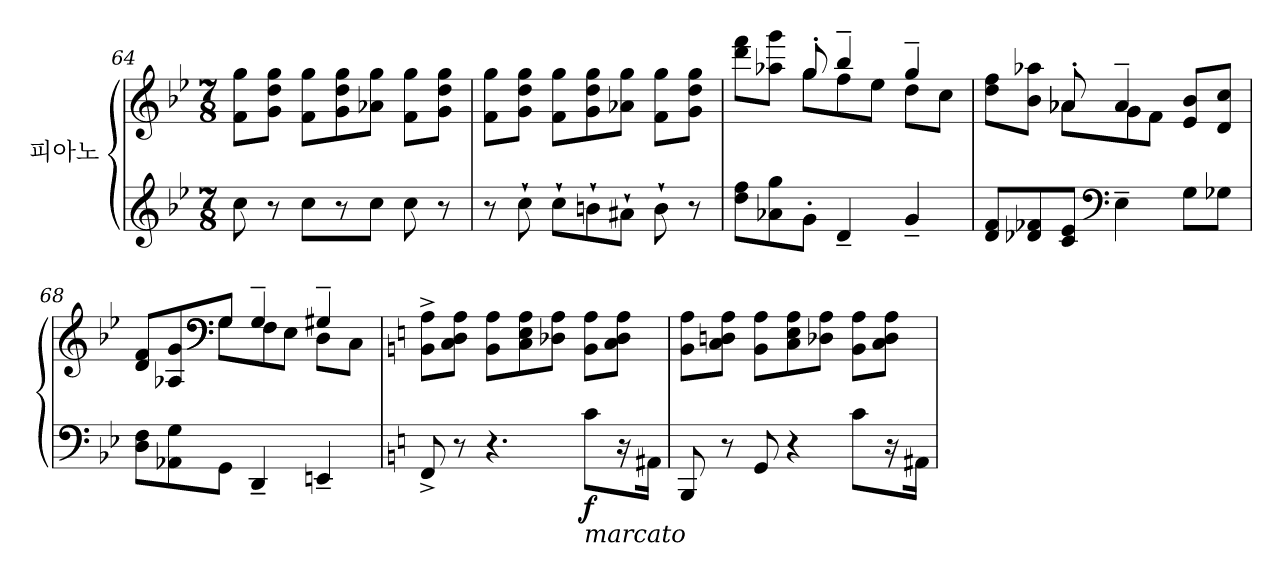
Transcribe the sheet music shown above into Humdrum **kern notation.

**kern	**kern	**dynam
*part1	*part1	*part1
*staff2	*staff1	*staff1/2
*I"피아노	*	*
*clefG2	*clefG2	*
*k[b-e-]	*k[b-e-]	*
*B-:	*B-:	*
*M7/8	*M7/8	*
=64	=64	=64
8cc\	8f\ 8gg\L	.
8r	8g\ 8dd\ 8gg\J	.
8cc\L	8f\ 8gg\L	.
8r	8g\ 8dd\ 8gg\	.
8cc\J	8a-X\ 8gg\J	.
8cc\	8f\ 8gg\L	.
8r	8g\ 8dd\ 8gg\J	.
=65	=65	=65
8r	8f\ 8gg\L	.
8cc`\	8g\ 8dd\ 8gg\J	.
8cc`\L	8f\ 8gg\L	.
8bn`\	8g\ 8dd\ 8gg\	.
8a#X`\J	8a-X\ 8gg\J	.
8b`\	8f\ 8gg\L	.
8r	8g\ 8dd\ 8gg\J	.
!!LO:LB:g=z
=66	=66	=66
*	*^	*
8dd\ 8ff\L	4ryy	8ddd\ 8fff\L	.
8a-X\ 8gg\	.	8aa-X\ 8ggg\J	.
8g'\J	8gg'/	8gg\L	.
4d~/	4bb-~/	8ff\	.
.	.	8ee-\J	.
4g~/	4gg~/	8dd\L	.
.	.	8cc\J	.
=67	=67	=67	=67
8d/ 8f/L	4ryy	8dd\ 8ff\L	.
8d-X/ 8f-X/	.	8b-\ 8aa-X\J	.
8c/ 8e-/J	8a-X'/	8a-\L	.
*clefF4	*	*	*
4E-~\	4a-~/	8g\	.
.	.	8f\J	.
8G\L	8e-/ 8b-/L	4ryy	.
8G-X\J	8d/ 8cc/J	.	.
=68	=68	=68	=68
8D\ 8F\L	8d/ 8f/L	4ryy	.
8AA-X\ 8G\	8A-X/ 8g/	.	.
*	*clefF4	*	*
8GG\J	8G/J	8G\L	.
4DD~/	4G~/	8F\	.
.	.	8E-\J	.
4EEn~/	4G#X~/	8D\L	.
.	.	8C\J	.
*	*v	*v	*
=69	=69	=69
*k[]	*k[]	*
*C:	*C:	*
8FF^/	8BB\^ 8A\^L	.
8r	8C\ 8D\ 8A\J	.
4.r	8BB\ 8A\L	.
.	8C\ 8E\ 8A\	.
.	8D-X\ 8A\J	.
!LO:TX:b:i:t=marcato	!	!
!	!	!LO:DY:b=2
8c\L	8BB\ 8A\L	f
16r	8C\ 8D-\ 8A\J	.
16AA#X\Jk	.	.
!!LO:LB:g=z
=70	=70	=70
8BBB/	8BB\ 8A\L	.
8r	8C\ 8Dn\ 8A\J	.
8GG/	8BB\ 8A\L	.
4r	8C\ 8E\ 8A\	.
.	8D-X\ 8A\J	.
8c\L	8BB\ 8A\L	.
16r	8C\ 8D-\ 8A\J	.
16AA#X\Jk	.	.
=	=	=
*-	*-	*-
